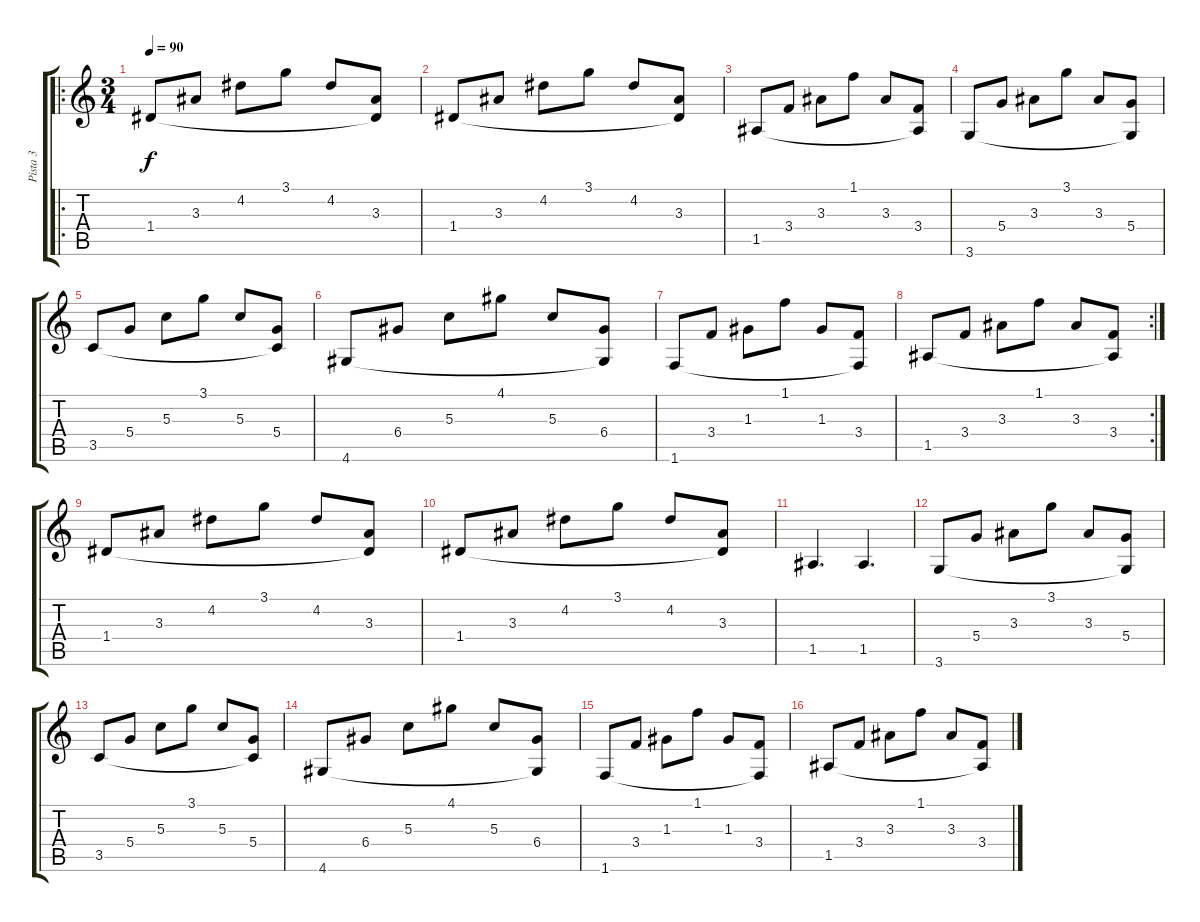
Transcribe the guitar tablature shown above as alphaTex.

\track ("Pista 3" "Pista 3") {instrument distortionguitar}
\staff {score tabs}
\tuning (E4 B3 G3 D3 A2 E2) {hide}
\ro
\ts (3 4)
\tempo 90
\clef g2
\ks c
1.4.8{dy f} 3.3.8 4.2.8 3.1.8 4.2.8 (3.3 1.4{t}).8 |
1.4.8 3.3.8 4.2.8 3.1.8 4.2.8 (3.3 1.4{t}).8 |
1.5.8 3.4.8 3.3.8 1.1.8 3.3.8 (3.4 1.5{t}).8 |
3.6.8 5.4.8 3.3.8 3.1.8 3.3.8 (5.4 3.6{t}).8 |
3.5.8 5.4.8 5.3.8 3.1.8 5.3.8 (5.4 3.5{t}).8 |
4.6.8 6.4.8 5.3.8 4.1.8 5.3.8 (6.4 4.6{t}).8 |
1.6.8 3.4.8 1.3.8 1.1.8 1.3.8 (3.4 1.6{t}).8 |
\rc 2
1.5.8 3.4.8 3.3.8 1.1.8 3.3.8 (3.4 1.5{t}).8 |
1.4.8 3.3.8 4.2.8 3.1.8 4.2.8 (3.3 1.4{t}).8 |
1.4.8 3.3.8 4.2.8 3.1.8 4.2.8 (3.3 1.4{t}).8 |
1.5.4{d} 1.5.4{d} |
3.6.8 5.4.8 3.3.8 3.1.8 3.3.8 (5.4 3.6{t}).8 |
3.5.8 5.4.8 5.3.8 3.1.8 5.3.8 (5.4 3.5{t}).8 |
4.6.8 6.4.8 5.3.8 4.1.8 5.3.8 (6.4 4.6{t}).8 |
1.6.8 3.4.8 1.3.8 1.1.8 1.3.8 (3.4 1.6{t}).8 |
1.5.8 3.4.8 3.3.8 1.1.8 3.3.8 (3.4 1.5{t}).8
